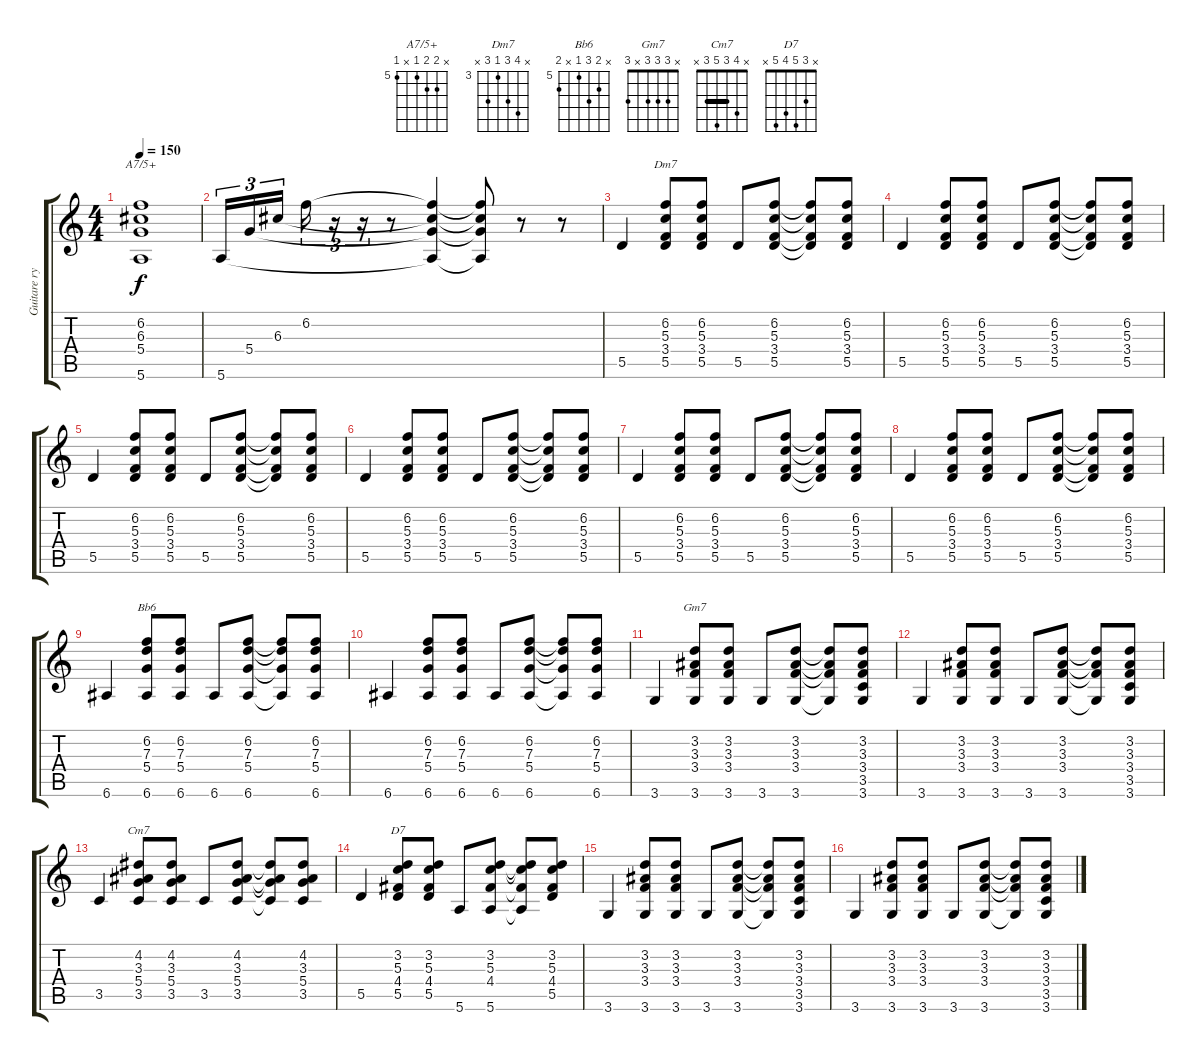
\track ("Guitare rythmique" "Guitare ry") {instrument acousticguitarnylon}
\staff {score tabs}
\tuning (E4 B3 G3 D3 A2 E2) {hide}
\chord ("A7/5+" x 6 6 5 x 5) {firstfret 5}
\chord ("Dm7" x 6 5 3 5 x) {firstfret 3}
\chord ("Bb6" x 6 7 5 x 6) {firstfret 5}
\chord ("Gm7" x 3 3 3 x 3)
\chord ("Cm7" x 4 3 5 3 x) {barre 3}
\chord ("D7" x 3 5 4 5 x)
\ts (4 4)
\tempo 150
\clef g2
\ks c
(6.2 6.3 5.4 5.6).1{ch "A7/5+" dy f} |
5.6.16{tu (3 2)} 5.4.16{tu (3 2)} 6.3.16{tu (3 2)} 6.2.16{tu (3 2)} r.16{tu (3 2)} r.16{tu (3 2)} r.8 (6.2{t} 6.3{t} 5.4{t} 5.6{t}).4 (6.2{t} 6.3{t} 5.4{t} 5.6{t}).8 r.8 r.8 |
5.5.4 (6.2 5.3 3.4 5.5).8{ch "Dm7"} (6.2 5.3 3.4 5.5).8 5.5.8 (6.2 5.3 3.4 5.5).8 (6.2{t} 5.3{t} 3.4{t} 5.5{t}).8 (6.2 5.3 3.4 5.5).8 |
5.5.4 (6.2 5.3 3.4 5.5).8 (6.2 5.3 3.4 5.5).8 5.5.8 (6.2 5.3 3.4 5.5).8 (6.2{t} 5.3{t} 3.4{t} 5.5{t}).8 (6.2 5.3 3.4 5.5).8 |
5.5.4 (6.2 5.3 3.4 5.5).8 (6.2 5.3 3.4 5.5).8 5.5.8 (6.2 5.3 3.4 5.5).8 (6.2{t} 5.3{t} 3.4{t} 5.5{t}).8 (6.2 5.3 3.4 5.5).8 |
5.5.4 (6.2 5.3 3.4 5.5).8 (6.2 5.3 3.4 5.5).8 5.5.8 (6.2 5.3 3.4 5.5).8 (6.2{t} 5.3{t} 3.4{t} 5.5{t}).8 (6.2 5.3 3.4 5.5).8 |
5.5.4 (6.2 5.3 3.4 5.5).8 (6.2 5.3 3.4 5.5).8 5.5.8 (6.2 5.3 3.4 5.5).8 (6.2{t} 5.3{t} 3.4{t} 5.5{t}).8 (6.2 5.3 3.4 5.5).8 |
5.5.4 (6.2 5.3 3.4 5.5).8 (6.2 5.3 3.4 5.5).8 5.5.8 (6.2 5.3 3.4 5.5).8 (6.2{t} 5.3{t} 3.4{t} 5.5{t}).8 (6.2 5.3 3.4 5.5).8 |
6.6.4 (6.2 7.3 5.4 6.6).8{ch "Bb6"} (6.2 7.3 5.4 6.6).8 6.6.8 (6.2 7.3 5.4 6.6).8 (6.2{t} 7.3{t} 5.4{t} 6.6{t}).8 (6.2 7.3 5.4 6.6).8 |
6.6.4 (6.2 7.3 5.4 6.6).8 (6.2 7.3 5.4 6.6).8 6.6.8 (6.2 7.3 5.4 6.6).8 (6.2{t} 7.3{t} 5.4{t} 6.6{t}).8 (6.2 7.3 5.4 6.6).8 |
3.6.4 (3.2 3.3 3.4 3.6).8{ch "Gm7"} (3.2 3.3 3.4 3.6).8 3.6.8 (3.2 3.3 3.4 3.6).8 (3.2{t} 3.3{t} 3.4{t} 3.6{t}).8 (3.2 3.3 3.4 3.5 3.6).8 |
3.6.4 (3.2 3.3 3.4 3.6).8 (3.2 3.3 3.4 3.6).8 3.6.8 (3.2 3.3 3.4 3.6).8 (3.2{t} 3.3{t} 3.4{t} 3.6{t}).8 (3.2 3.3 3.4 3.5 3.6).8 |
3.5.4 (4.2 3.3 5.4 3.5).8{ch "Cm7"} (4.2 3.3 5.4 3.5).8 3.5.8 (4.2 3.3 5.4 3.5).8 (4.2{t} 3.3{t} 5.4{t} 3.5{t}).8 (4.2 3.3 5.4 3.5).8 |
5.5.4 (3.2 5.3 4.4 5.5).8{ch "D7"} (3.2 5.3 4.4 5.5).8 5.6.8 (3.2 5.3 4.4 5.6).8 (3.2{t} 5.3{t} 4.4{t} 5.6{t}).8 (3.2 5.3 4.4 5.5).8 |
3.6.4 (3.2 3.3 3.4 3.6).8 (3.2 3.3 3.4 3.6).8 3.6.8 (3.2 3.3 3.4 3.6).8 (3.2{t} 3.3{t} 3.4{t} 3.6{t}).8 (3.2 3.3 3.4 3.5 3.6).8 |
3.6.4 (3.2 3.3 3.4 3.6).8 (3.2 3.3 3.4 3.6).8 3.6.8 (3.2 3.3 3.4 3.6).8 (3.2{t} 3.3{t} 3.4{t} 3.6{t}).8 (3.2 3.3 3.4 3.5 3.6).8
